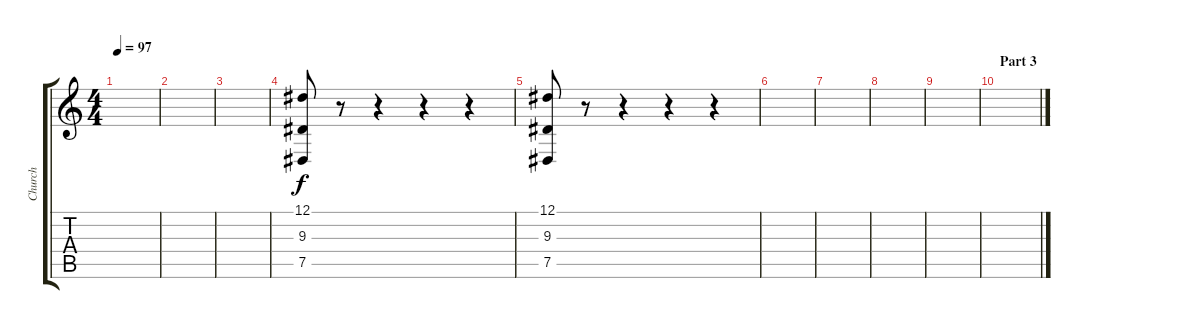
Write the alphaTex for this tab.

\track ("Church" "Church") {instrument churchorgan}
\staff {score tabs}
\tuning (Eb4 Bb3 Gb3 Db3 Ab2 Eb2) {hide}
\ts (4 4)
\tempo 97
\clef g2
\ks c
|
|
|
(12.1 9.3 7.5).8{instrument orchestrahit} r.8 r.4 r.4 r.4 |
(12.1 9.3 7.5).8{instrument orchestrahit} r.8 r.4 r.4 r.4 |
|
|
|
|
\section ("" "Part 3")
